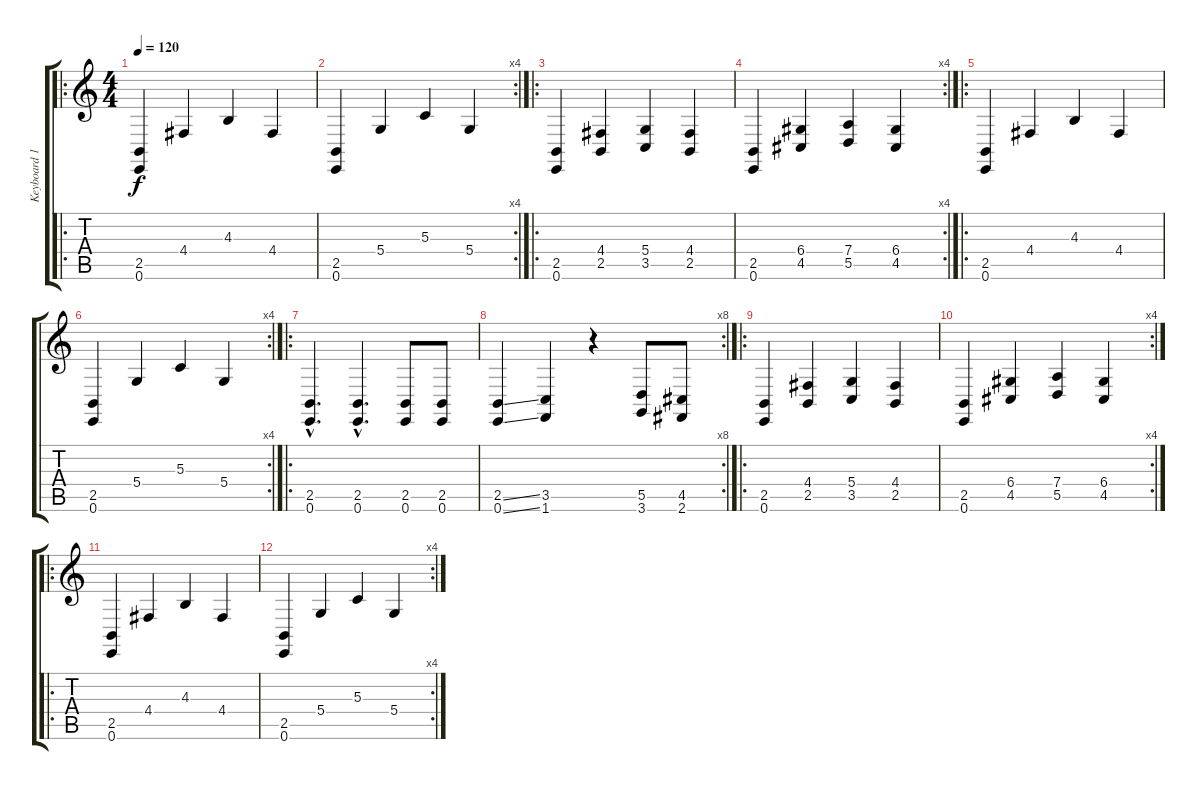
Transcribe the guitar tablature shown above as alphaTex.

\track ("Keyboard 1" "Keyboard 1") {instrument stringensemble1}
\staff {score tabs}
\tuning (E4 B3 G3 D3 A2 E2) {hide}
\ro
\ts (4 4)
\tempo 120
\clef g2
\ks c
(2.5 0.6).4{dy f} 4.4.4 4.3.4 4.4.4 |
\rc 4
(2.5 0.6).4 5.4.4 5.3.4 5.4.4 |
\ro
(2.5 0.6).4 (4.4 2.5).4 (5.4 3.5).4 (4.4 2.5).4 |
\rc 4
(2.5 0.6).4 (6.4 4.5).4 (7.4 5.5).4 (6.4 4.5).4 |
\ro
(2.5 0.6).4 4.4.4 4.3.4 4.4.4 |
\rc 4
(2.5 0.6).4 5.4.4 5.3.4 5.4.4 |
\ro
(2.5{hac} 0.6{hac}).4{d} (2.5{hac} 0.6{hac}).4{d} (2.5 0.6).8 (2.5 0.6).8 |
\rc 8
(2.5{ss} 0.6{ss}).4 (3.5 1.6).4 r.4 (5.5 3.6).8 (4.5 2.6).8 |
\ro
(2.5 0.6).4 (4.4 2.5).4 (5.4 3.5).4 (4.4 2.5).4 |
\rc 4
(2.5 0.6).4 (6.4 4.5).4 (7.4 5.5).4 (6.4 4.5).4 |
\ro
(2.5 0.6).4 4.4.4 4.3.4 4.4.4 |
\rc 4
(2.5 0.6).4 5.4.4 5.3.4 5.4.4
